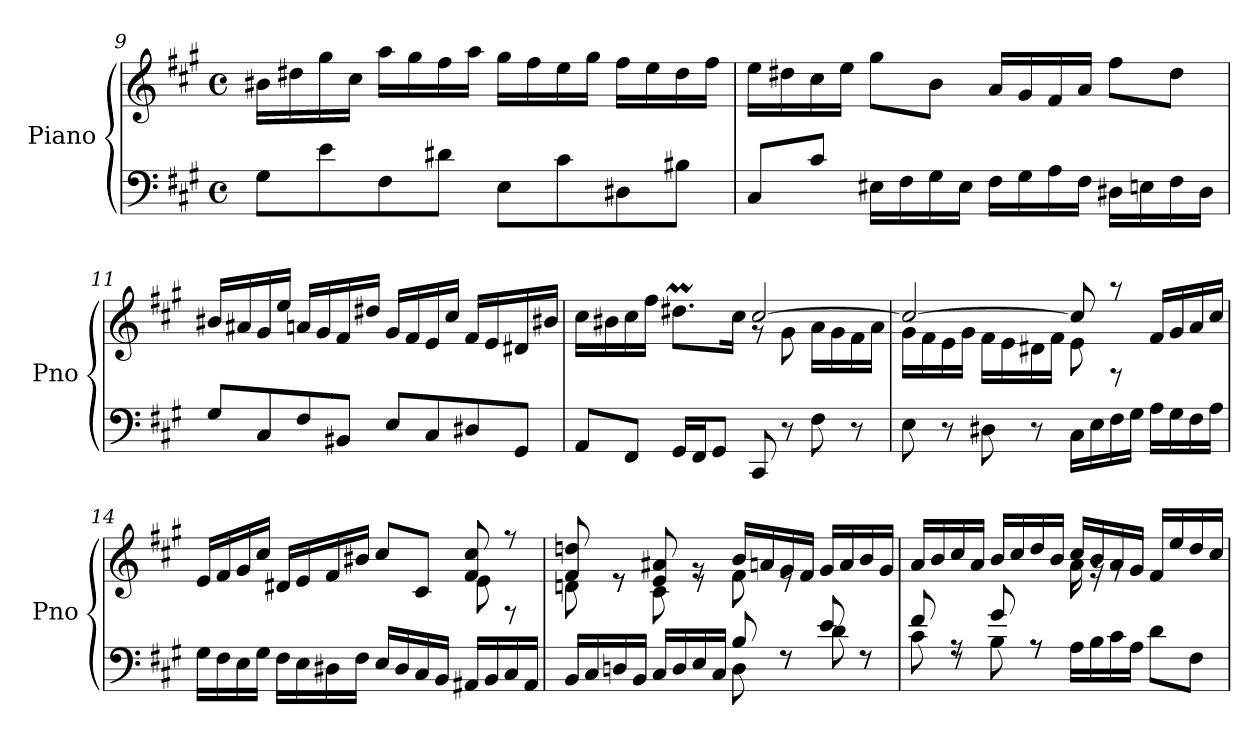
**kern	**kern
*part1	*part1
*staff2	*staff1
*I"Piano	*
*I'Pno	*
*clefF4	*clefG2
*k[f#c#g#]	*k[f#c#g#]
*M4/4	*M4/4
*met(c)	*met(c)
=9	=9
8G#\L	16b#X\LL
.	16dd#X\
8e\	16gg#\
.	16cc#\JJ
8F#\	16aa\LL
.	16gg#\
8d#X\J	16ff#\
.	16aa\JJ
8E\L	16gg#\LL
.	16ff#\
8c#\	16ee\
.	16gg#\JJ
8D#X\	16ff#\LL
.	16ee\
8B#X\J	16dd#\
.	16ff#\JJ
!!LO:LB:g=z
=10	=10
8C#/L	16ee\LL
.	16dd#X\
8c#/J	16cc#\
.	16ee\JJ
16E#X\LL	8gg#\L
16F#\	.
16G#\	8b\J
16E#\JJ	.
16F#\LL	16a/LL
16G#\	16g#/
16A\	16f#/
16F#\JJ	16a/JJ
16D#X\LL	8ff#\L
16En\	.
16F#\	8dd#\J
16D#\JJ	.
=11	=11
8G#/L	16b#X/LL
.	16a#X/
8C#/	16g#/
.	16ee/JJ
8F#/	16an/LL
.	16g#/
8BB#X/J	16f#/
.	16dd#X/JJ
8E/L	16g#/LL
.	16f#/
8C#/	16e/
.	16cc#/JJ
8D#X/	16f#/LL
.	16e/
8GG#/J	16d#X/
.	16b#X/JJ
=12	=12
*	*^
8AA/L	16cc#\LL	2ryy
.	16b#X\	.
8FF#/J	16cc#\	.
.	16ff#\JJ	.
16GG#/LL	8.dd#Xm\L	.
16FF#/J	.	.
8GG#/J	.	.
.	16cc#\Jk	.
8CC#/	[2cc#/	8rg
8r	.	8g#\
8F#\	.	16a\LL
.	.	16g#\
8r	.	16f#\
.	.	16a\JJ
!!LO:PB:g=z	!!
=13	=13	=13
8E\	2cc#/_	16g#\LL
.	.	16f#\
8r	.	16e\
.	.	16g#\JJ
8D#X\	.	16f#\LL
.	.	16e\
8r	.	16d#X\
.	.	16f#\JJ
16C#\LL	8cc#/]	8e\
16E\	.	.
16F#\	8rF	8raa
16G#\JJ	.	.
16A\LL	16f#/LL	4ryy
16G#\	16g#/	.
16F#\	16a/	.
16A\JJ	16cc#/JJ	.
=14	=14	=14
16G#\LL	16e/LL	2.reyy
16F#\	16f#/	.
16E\	16g#/	.
16G#\JJ	16cc#/JJ	.
16F#\LL	16d#X/LL	.
16E\	16e/	.
16D#X\	16f#/	.
16F#\JJ	16b#X/JJ	.
16E/LL	8cc#/L	.
16D#/	.	.
16C#/	8c#/J	.
16BB/JJ	.	.
16AA#X/LL	8f#/ 8cc#/	8e\
16BB/	.	.
16C#/	8rF	8rff
16AA#/JJ	.	.
=15	=15	=15
*^	*	*
16BB/LL	2ryy	8f#/ 8ddn/	8dn\
16C#/	.	.	.
16Dn/	.	8re	8re
16BB/JJ	.	.	.
16C#/LL	.	8e/ 8a#X/	8c#\
16D/	.	.	.
16E/	.	8re	8rg
16C#/JJ	.	.	.
8B/	8D\	16b/LL	8f#\
.	.	16an/	.
8rF	8rF	16g#/	8re
.	.	16f#/JJ	.
8e/	8d\	16g#/LL	4ryy
.	.	16a/	.
8rF	8rF	16b/	.
.	.	16g#/JJ	.
!!LO:LB:g=z	!!
=16	=16	=16	=16
8f#/	8c#\	16a/LL	2ryy
.	.	16b/	.
8rF	8rA	16cc#/	.
.	.	16a/JJ	.
8g#/	8B\	16b/LL	.
.	.	16cc#/	.
8rA	8rA	16dd/	.
.	.	16b/JJ	.
16A\LL	2ryy	16cc#/LL	16a\
16B\	.	16b/	16rg
16c#\	.	16a/	8rg
16A\JJ	.	16g#/JJ	.
8d\L	.	16f#/LL	4ryy
.	.	16ee/	.
8F#\J	.	16dd/	.
.	.	16cc#/JJ	.
*v	*v	*	*
*	*v	*v
=	=
*-	*-
